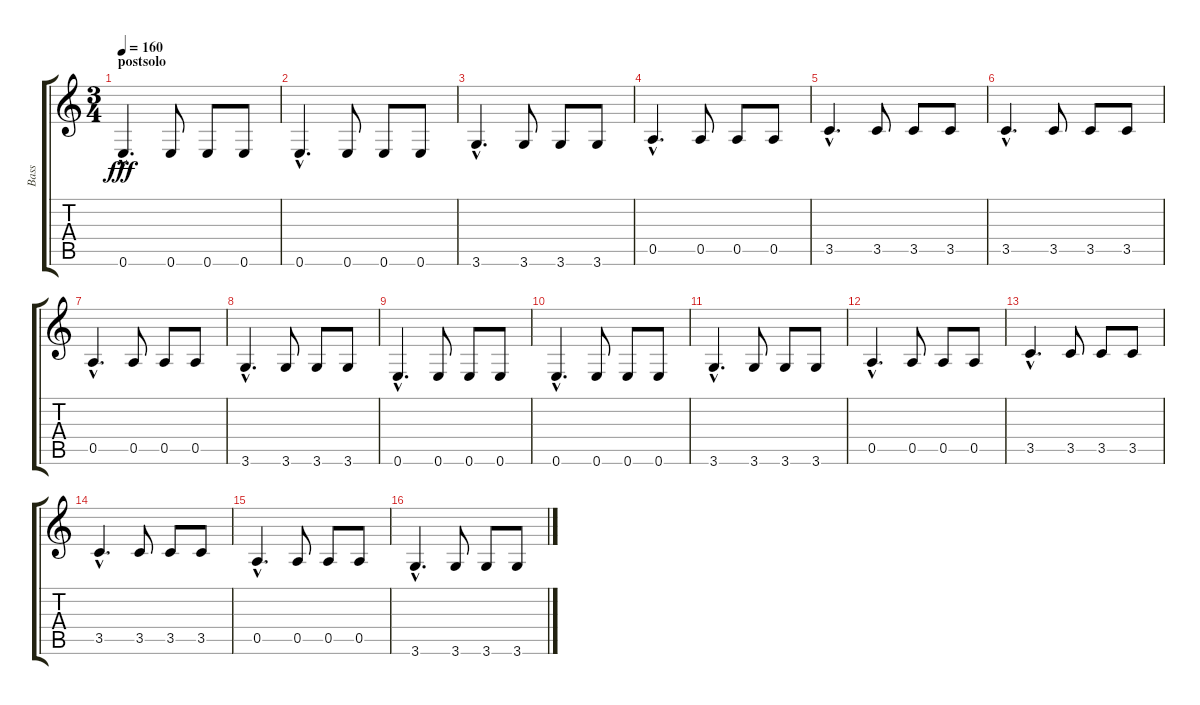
\track ("Bass" "Bass") {instrument electricbassfinger}
\staff {score tabs}
\tuning (E4 B3 G3 D3 A2 E2) {hide}
\ts (3 4)
\section ("" "postsolo")
\tempo 160
\clef g2
\ks c
0.6{hac}.4{d dy fff} 0.6.8 0.6.8 0.6.8 |
0.6{hac}.4{d} 0.6.8 0.6.8 0.6.8 |
3.6{hac}.4{d} 3.6.8 3.6.8 3.6.8 |
0.5{hac}.4{d} 0.5.8 0.5.8 0.5.8 |
3.5{hac}.4{d} 3.5.8 3.5.8 3.5.8 |
3.5{hac}.4{d} 3.5.8 3.5.8 3.5.8 |
0.5{hac}.4{d} 0.5.8 0.5.8 0.5.8 |
3.6{hac}.4{d} 3.6.8 3.6.8 3.6.8 |
0.6{hac}.4{d} 0.6.8 0.6.8 0.6.8 |
0.6{hac}.4{d} 0.6.8 0.6.8 0.6.8 |
3.6{hac}.4{d} 3.6.8 3.6.8 3.6.8 |
0.5{hac}.4{d} 0.5.8 0.5.8 0.5.8 |
3.5{hac}.4{d} 3.5.8 3.5.8 3.5.8 |
3.5{hac}.4{d} 3.5.8 3.5.8 3.5.8 |
0.5{hac}.4{d} 0.5.8 0.5.8 0.5.8 |
3.6{hac}.4{d} 3.6.8 3.6.8 3.6.8
